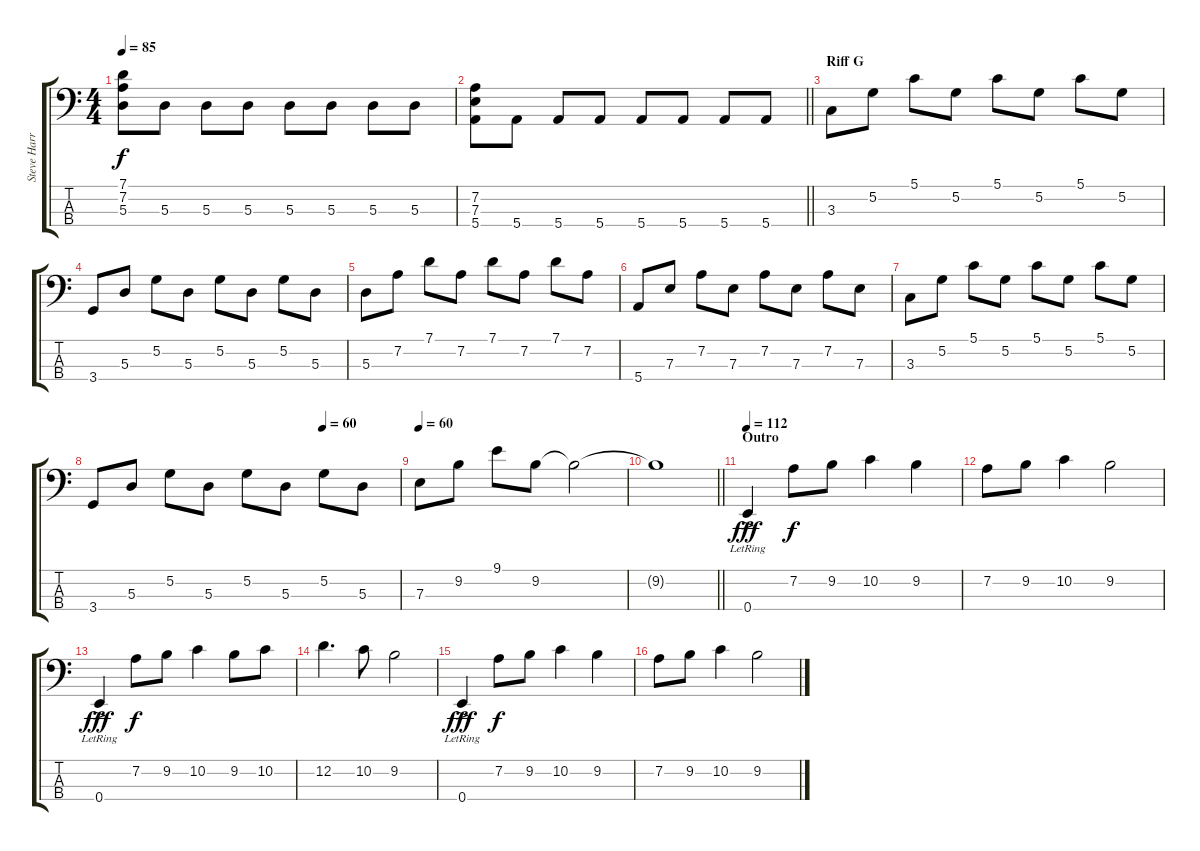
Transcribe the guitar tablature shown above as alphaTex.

\track ("Steve Harris" "Steve Harr") {instrument electricbassfinger}
\staff {score tabs}
\tuning (G2 D2 A1 E1) {hide}
\ts (4 4)
\tempo 85
\clef f4
\ks c
(7.1 7.2 5.3).8{dy f} 5.3.8 5.3.8 5.3.8 5.3.8 5.3.8 5.3.8 5.3.8 |
\barLineRight lightlight
(7.2 7.3 5.4).8 5.4.8 5.4.8 5.4.8 5.4.8 5.4.8 5.4.8 5.4.8 |
\section ("" "Riff G")
3.3.8{volume 12} 5.2.8 5.1.8 5.2.8 5.1.8 5.2.8 5.1.8 5.2.8 |
3.4.8 5.3.8 5.2.8 5.3.8 5.2.8 5.3.8 5.2.8 5.3.8 |
5.3.8 7.2.8 7.1.8 7.2.8 7.1.8 7.2.8 7.1.8 7.2.8 |
5.4.8 7.3.8 7.2.8 7.3.8 7.2.8 7.3.8 7.2.8 7.3.8 |
3.3.8 5.2.8 5.1.8 5.2.8 5.1.8 5.2.8 5.1.8 5.2.8 |
\tempo (60 0.75)
3.4.8 5.3.8 5.2.8 5.3.8 5.2.8 5.3.8 5.2.8 5.3.8 |
\tempo 60
7.3.8 9.2.8 9.1.8 9.2.8 9.2{t}.2 |
\barLineRight lightlight
9.2{t}.1{volume 4} |
\section ("" "Outro")
\tempo 112
0.4{ac lr}.4{dy fff volume 10} 7.2.8{dy f} 9.2.8 10.2.4 9.2.4 |
7.2.8 9.2.8 10.2.4 9.2.2 |
0.4{ac lr}.4{dy fff} 7.2.8{dy f} 9.2.8 10.2.4 9.2.8 10.2.8 |
12.2.4{d} 10.2.8 9.2.2 |
0.4{ac lr}.4{dy fff} 7.2.8{dy f} 9.2.8 10.2.4 9.2.4 |
7.2.8 9.2.8 10.2.4 9.2.2
